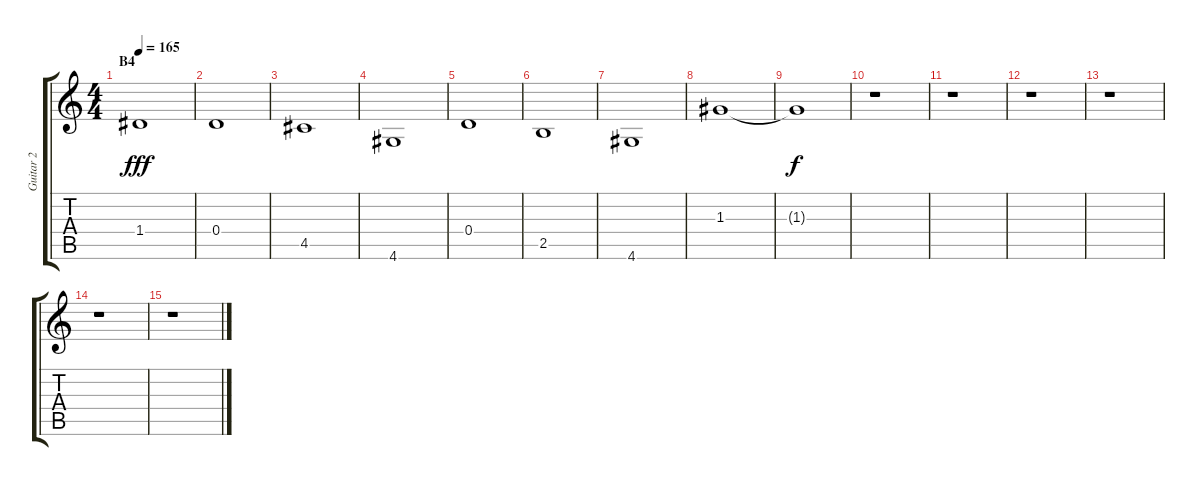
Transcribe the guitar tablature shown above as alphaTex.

\track ("Guitar 2" "Guitar 2") {instrument distortionguitar}
\staff {score tabs}
\tuning (E4 B3 G3 D3 A2 E2) {hide}
\ts (4 4)
\section ("" "B4")
\tempo 165
\clef g2
\ks c
1.4.1{dy fff} |
0.4.1 |
4.5.1 |
4.6.1 |
0.4.1 |
2.5.1 |
4.6.1 |
1.3.1 |
1.3{t}.1{dy f} |
r.1 |
r.1 |
r.1 |
r.1 |
r.1 |
r.1
